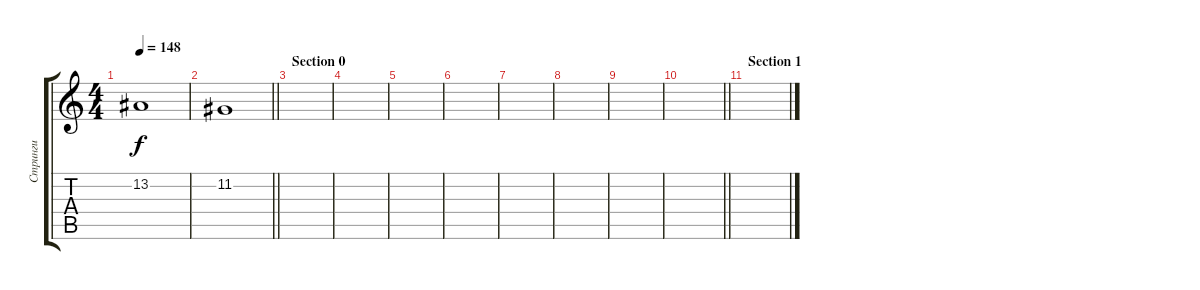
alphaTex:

\track ("Стринги" "Стринги") {instrument stringensemble1}
\staff {score tabs}
\tuning (D4 A3 F3 C3 G2 C2) {hide}
\ts (4 4)
\tempo 148
\clef g2
\ks c
13.2.1{dy f volume 1} |
\barLineRight lightlight
11.2.1 |
\section ("" "Section 0")
|
|
|
|
|
|
|
\barLineRight lightlight
|
\section ("" "Section 1")
